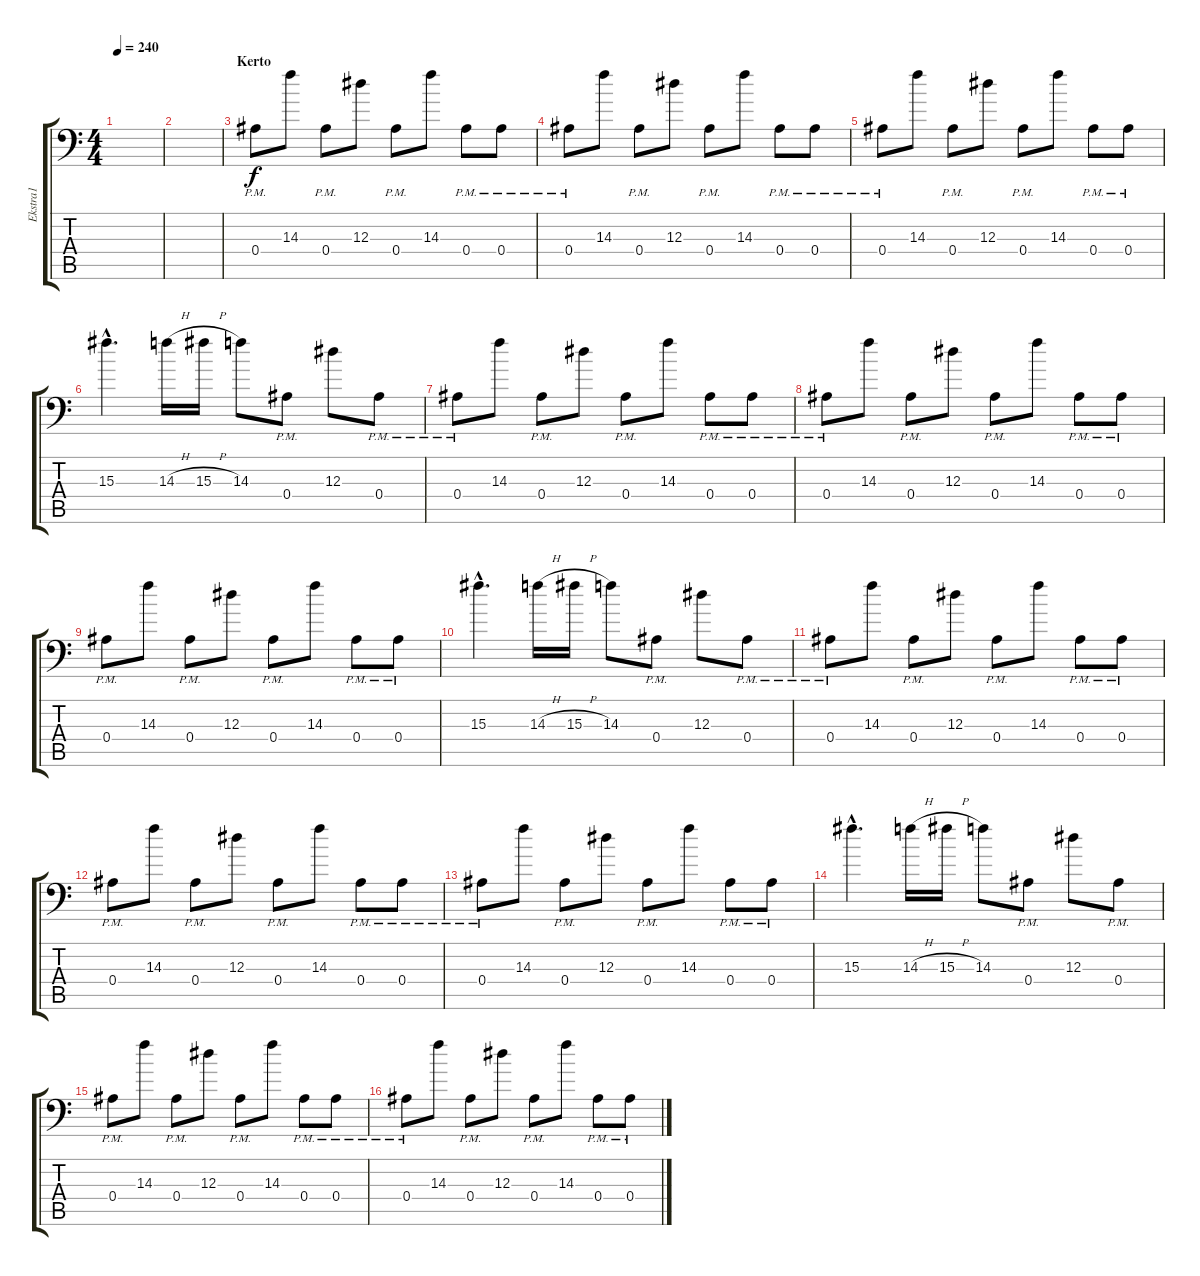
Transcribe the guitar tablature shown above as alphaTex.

\track ("Ekstra1" "Ekstra1") {instrument distortionguitar}
\staff {score tabs}
\tuning (C4 G3 Eb3 Bb2 F2 Bb1) {hide}
\ts (4 4)
\tempo 240
\clef f4
\ks c
|
|
\section ("" "Kerto")
0.4{pm}.8 14.3.8 0.4{pm}.8 12.3.8 0.4{pm}.8 14.3.8 0.4{pm}.8 0.4{pm}.8 |
0.4{pm}.8 14.3.8 0.4{pm}.8 12.3.8 0.4{pm}.8 14.3.8 0.4{pm}.8 0.4{pm}.8 |
0.4{pm}.8 14.3.8 0.4{pm}.8 12.3.8 0.4{pm}.8 14.3.8 0.4{pm}.8 0.4{pm}.8 |
15.3{hac}.4{d} 14.3{h}.16 15.3{h}.16 14.3.8 0.4{pm}.8 12.3.8 0.4{pm}.8 |
0.4{pm}.8 14.3.8 0.4{pm}.8 12.3.8 0.4{pm}.8 14.3.8 0.4{pm}.8 0.4{pm}.8 |
0.4{pm}.8 14.3.8 0.4{pm}.8 12.3.8 0.4{pm}.8 14.3.8 0.4{pm}.8 0.4{pm}.8 |
0.4{pm}.8 14.3.8 0.4{pm}.8 12.3.8 0.4{pm}.8 14.3.8 0.4{pm}.8 0.4{pm}.8 |
15.3{hac}.4{d} 14.3{h}.16 15.3{h}.16 14.3.8 0.4{pm}.8 12.3.8 0.4{pm}.8 |
0.4{pm}.8 14.3.8 0.4{pm}.8 12.3.8 0.4{pm}.8 14.3.8 0.4{pm}.8 0.4{pm}.8 |
0.4{pm}.8 14.3.8 0.4{pm}.8 12.3.8 0.4{pm}.8 14.3.8 0.4{pm}.8 0.4{pm}.8 |
0.4{pm}.8 14.3.8 0.4{pm}.8 12.3.8 0.4{pm}.8 14.3.8 0.4{pm}.8 0.4{pm}.8 |
15.3{hac}.4{d} 14.3{h}.16 15.3{h}.16 14.3.8 0.4{pm}.8 12.3.8 0.4{pm}.8 |
0.4{pm}.8 14.3.8 0.4{pm}.8 12.3.8 0.4{pm}.8 14.3.8 0.4{pm}.8 0.4{pm}.8 |
0.4{pm}.8 14.3.8 0.4{pm}.8 12.3.8 0.4{pm}.8 14.3.8 0.4{pm}.8 0.4{pm}.8
